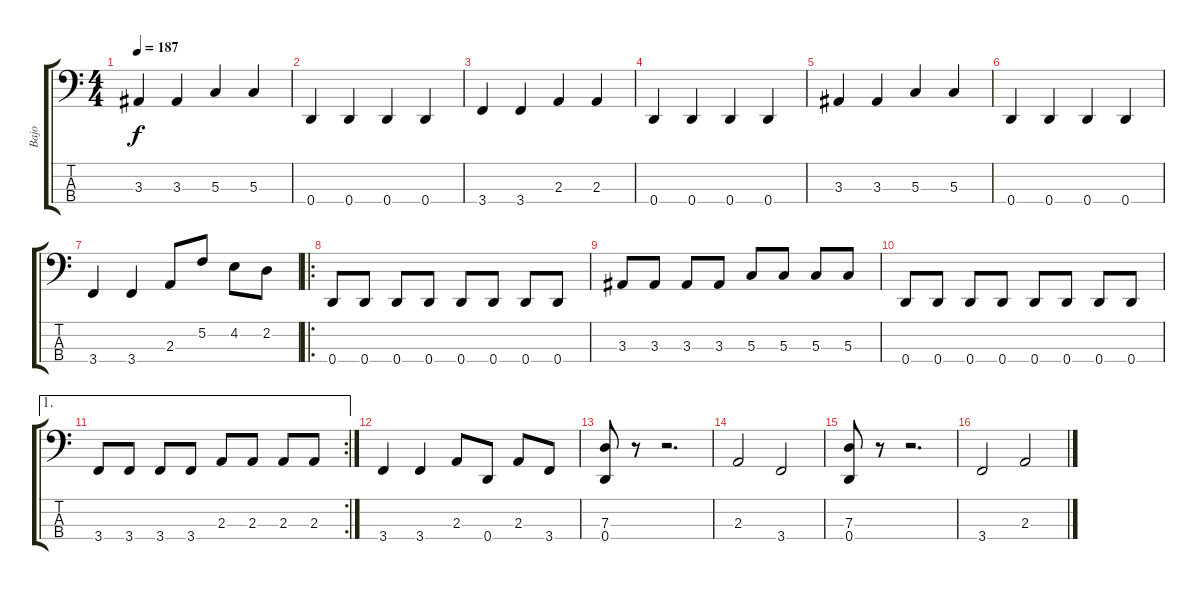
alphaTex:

\track ("Bajo" "Bajo") {instrument electricbasspick}
\staff {score tabs}
\tuning (F2 C2 G1 D1) {hide}
\ts (4 4)
\tempo 187
\clef f4
\ks c
3.3.4{dy f} 3.3.4 5.3.4 5.3.4 |
0.4.4 0.4.4 0.4.4 0.4.4 |
3.4.4 3.4.4 2.3.4 2.3.4 |
0.4.4 0.4.4 0.4.4 0.4.4 |
3.3.4 3.3.4 5.3.4 5.3.4 |
0.4.4 0.4.4 0.4.4 0.4.4 |
3.4.4 3.4.4 2.3.8 5.2.8 4.2.8 2.2.8 |
\ro
0.4.8 0.4.8 0.4.8 0.4.8 0.4.8 0.4.8 0.4.8 0.4.8 |
3.3.8 3.3.8 3.3.8 3.3.8 5.3.8 5.3.8 5.3.8 5.3.8 |
0.4.8 0.4.8 0.4.8 0.4.8 0.4.8 0.4.8 0.4.8 0.4.8 |
\ae 1
\rc 2
3.4.8 3.4.8 3.4.8 3.4.8 2.3.8 2.3.8 2.3.8 2.3.8 |
3.4.4 3.4.4 2.3.8 0.4.8 2.3.8 3.4.8 |
\section ("" "")
(7.3 0.4).8 r.8 r.2{d} |
2.3.2 3.4.2 |
(7.3 0.4).8 r.8 r.2{d} |
3.4.2 2.3.2
